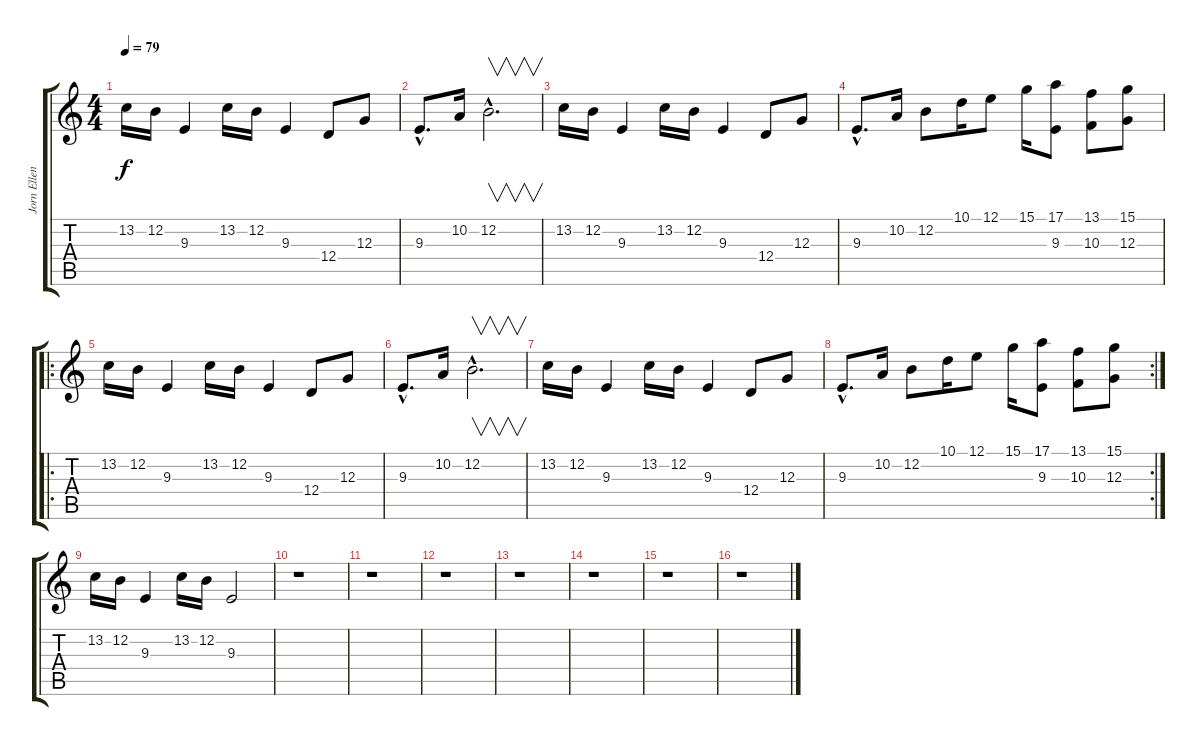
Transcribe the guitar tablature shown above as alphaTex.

\track ("Jorn Ellenbrock" "Jorn Ellen") {instrument acousticgrandpiano}
\staff {score tabs}
\tuning (E4 B3 G3 D3 A2 E2) {hide}
\ts (4 4)
\tempo 79
\clef g2
\ks c
13.2.16{dy f instrument acousticgrandpiano} 12.2.16 9.3.4 13.2.16 12.2.16 9.3.4 12.4.8 12.3.8 |
9.3{hac}.8{d} 10.2.16 12.2{hac}.2{v d} |
13.2.16 12.2.16 9.3.4 13.2.16 12.2.16 9.3.4 12.4.8 12.3.8 |
9.3{hac}.8{d} 10.2.16 12.2.8 10.1.16 12.1.8 15.1.16 (17.1 9.3).8 (13.1 10.3).8 (15.1 12.3).8 |
\ro
13.2.16 12.2.16 9.3.4 13.2.16 12.2.16 9.3.4 12.4.8 12.3.8 |
9.3{hac}.8{d} 10.2.16 12.2{hac}.2{v d} |
13.2.16 12.2.16 9.3.4 13.2.16 12.2.16 9.3.4 12.4.8 12.3.8 |
\rc 2
9.3{hac}.8{d} 10.2.16 12.2.8 10.1.16 12.1.8 15.1.16 (17.1 9.3).8 (13.1 10.3).8 (15.1 12.3).8 |
13.2.16 12.2.16 9.3.4 13.2.16 12.2.16 9.3.2 |
r.1 |
r.1 |
r.1 |
r.1 |
r.1 |
r.1 |
r.1
